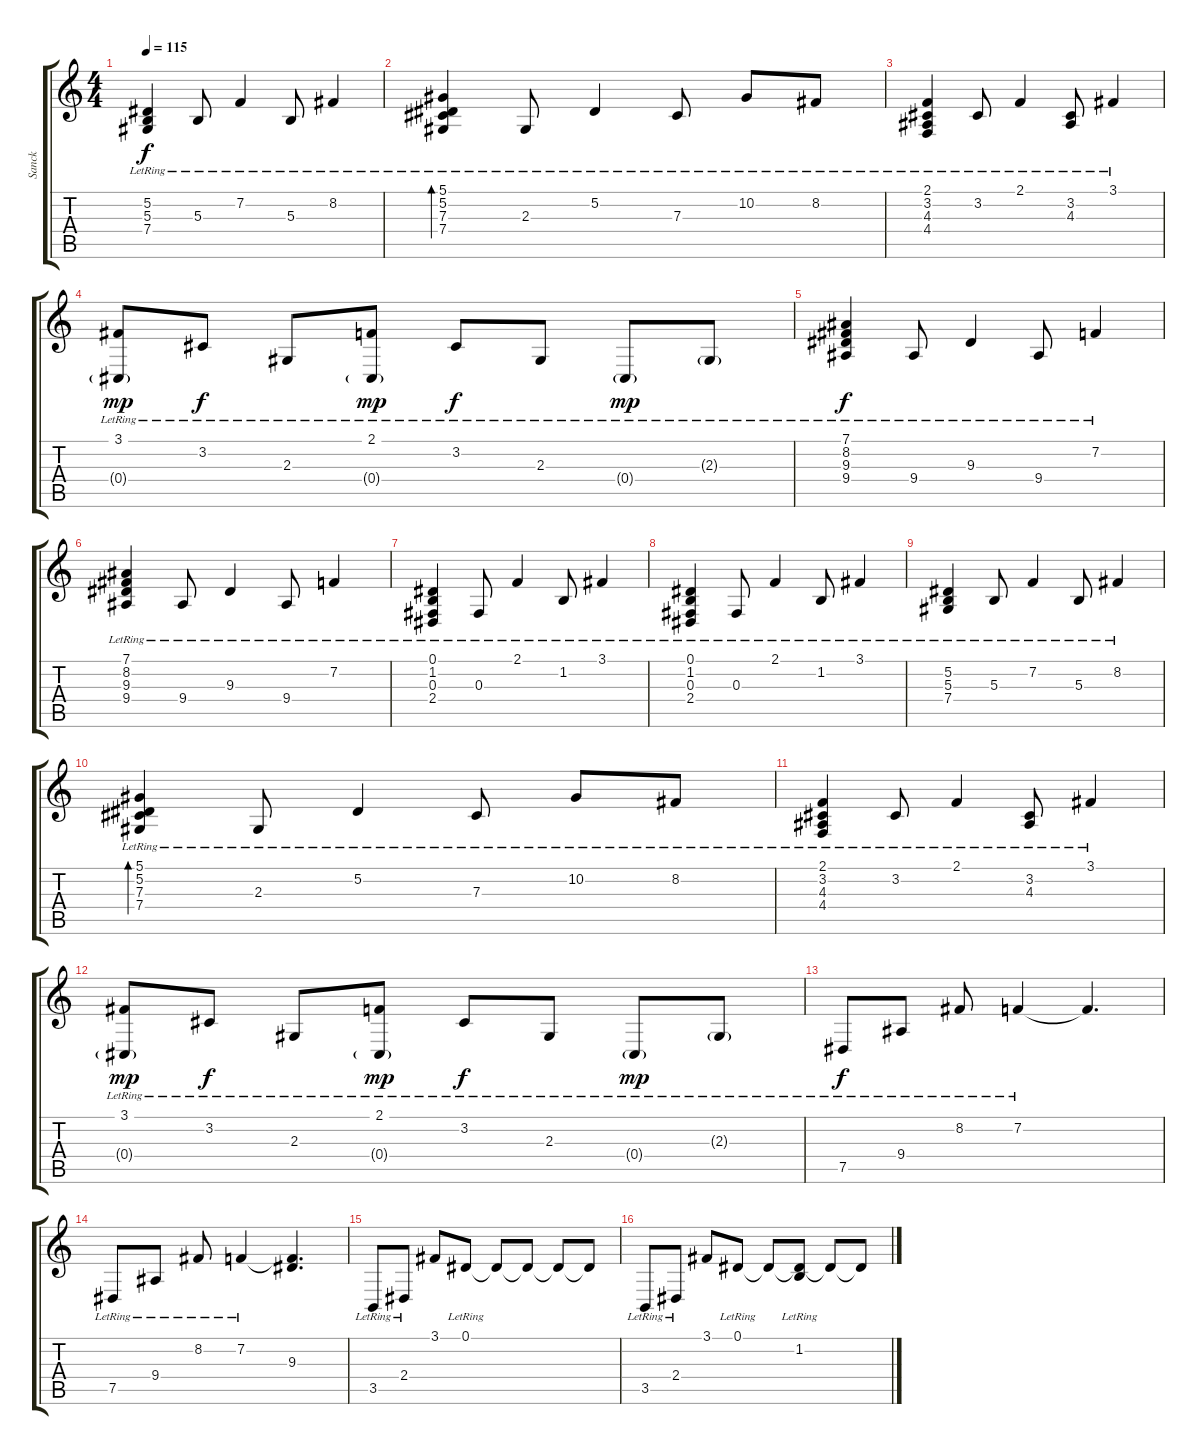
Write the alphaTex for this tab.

\track ("Sanck" "Sanck") {instrument acousticgrandpiano}
\staff {score tabs}
\tuning (Eb4 Bb3 Gb3 Db3 Ab2 Eb2) {hide}
\ts (4 4)
\tempo 115
\clef g2
\ks c
(5.2{lr} 5.3 7.4{lr}).4{dy f} 5.3{lr}.8 7.2{lr}.4 5.3{lr}.8 8.2{lr}.4 |
(5.1{lr} 5.2{lr} 7.3{lr} 7.4{lr}).4{bd 240} 2.3{lr}.8 5.2{lr}.4 7.3{lr}.8 10.2{lr}.8 8.2{lr}.8 |
(2.1{lr} 3.2{lr} 4.3{lr} 4.4{lr}).4 3.2{lr}.8 2.1{lr}.4 (3.2{lr} 4.3{lr}).8 3.1{lr}.4 |
(3.1{lr} 0.4{g lr}).8{dy mp} 3.2{lr}.8{dy f} 2.3{lr}.8 (2.1{lr} 0.4{g lr}).8{dy mp} 3.2{lr}.8{dy f} 2.3{lr}.8 0.4{g lr}.8{dy mp} 2.3{g lr}.8 |
(7.1 8.2{lr} 9.3{lr} 9.4{lr}).4{dy f} 9.4{lr}.8 9.3{lr}.4 9.4{lr}.8 7.2{lr}.4 |
(7.1 8.2{lr} 9.3{lr} 9.4{lr}).4 9.4{lr}.8 9.3{lr}.4 9.4{lr}.8 7.2{lr}.4 |
(0.1 1.2{lr} 0.3{lr} 2.4).4 0.3{lr}.8 2.1{lr}.4 1.2{lr}.8 3.1{lr}.4 |
(0.1 1.2{lr} 0.3{lr} 2.4).4 0.3{lr}.8 2.1{lr}.4 1.2{lr}.8 3.1{lr}.4 |
(5.2{lr} 5.3 7.4{lr}).4 5.3{lr}.8 7.2{lr}.4 5.3{lr}.8 8.2{lr}.4 |
(5.1{lr} 5.2{lr} 7.3{lr} 7.4{lr}).4{bd 240} 2.3{lr}.8 5.2{lr}.4 7.3{lr}.8 10.2{lr}.8 8.2{lr}.8 |
(2.1{lr} 3.2{lr} 4.3{lr} 4.4{lr}).4 3.2{lr}.8 2.1{lr}.4 (3.2{lr} 4.3{lr}).8 3.1{lr}.4 |
(3.1{lr} 0.4{g lr}).8{dy mp} 3.2{lr}.8{dy f} 2.3{lr}.8 (2.1{lr} 0.4{g lr}).8{dy mp} 3.2{lr}.8{dy f} 2.3{lr}.8 0.4{g lr}.8{dy mp} 2.3{g lr}.8 |
7.5{lr}.8{dy f} 9.4{lr}.8 8.2{lr}.8 7.2{lr}.4 7.2{t}.4{d} |
7.5{lr}.8 9.4{lr}.8 8.2{lr}.8 7.2{lr}.4 (7.2{t} 9.3).4{d} |
3.5{lr}.8 2.4{lr}.8 3.1.8 0.1{lr}.8 0.1{t}.8 0.1{t}.8 0.1{t}.8 0.1{t}.8 |
3.5{lr}.8 2.4{lr}.8 3.1.8 0.1{lr}.8 0.1{t}.8 (0.1{t} 1.2{lr}).8 0.1{t}.8 0.1{t}.8
